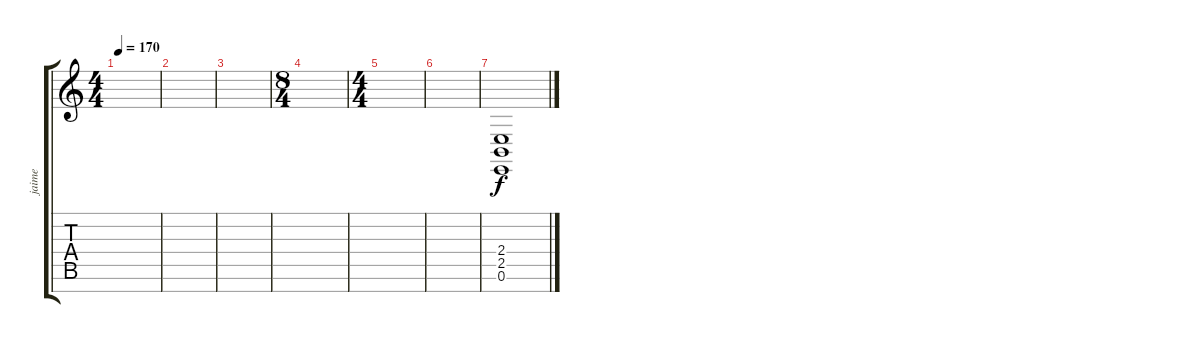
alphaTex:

\track ("jaime" "jaime") {instrument harpsichord}
\staff {score tabs}
\tuning (E4 B3 G3 D3 A2 E2 B1) {hide}
\ts (4 4)
\tempo 170
\clef g2
\ks c
|
|
|
\ts (8 4)
|
\ts (4 4)
|
|
(2.4 2.5 0.6).1
